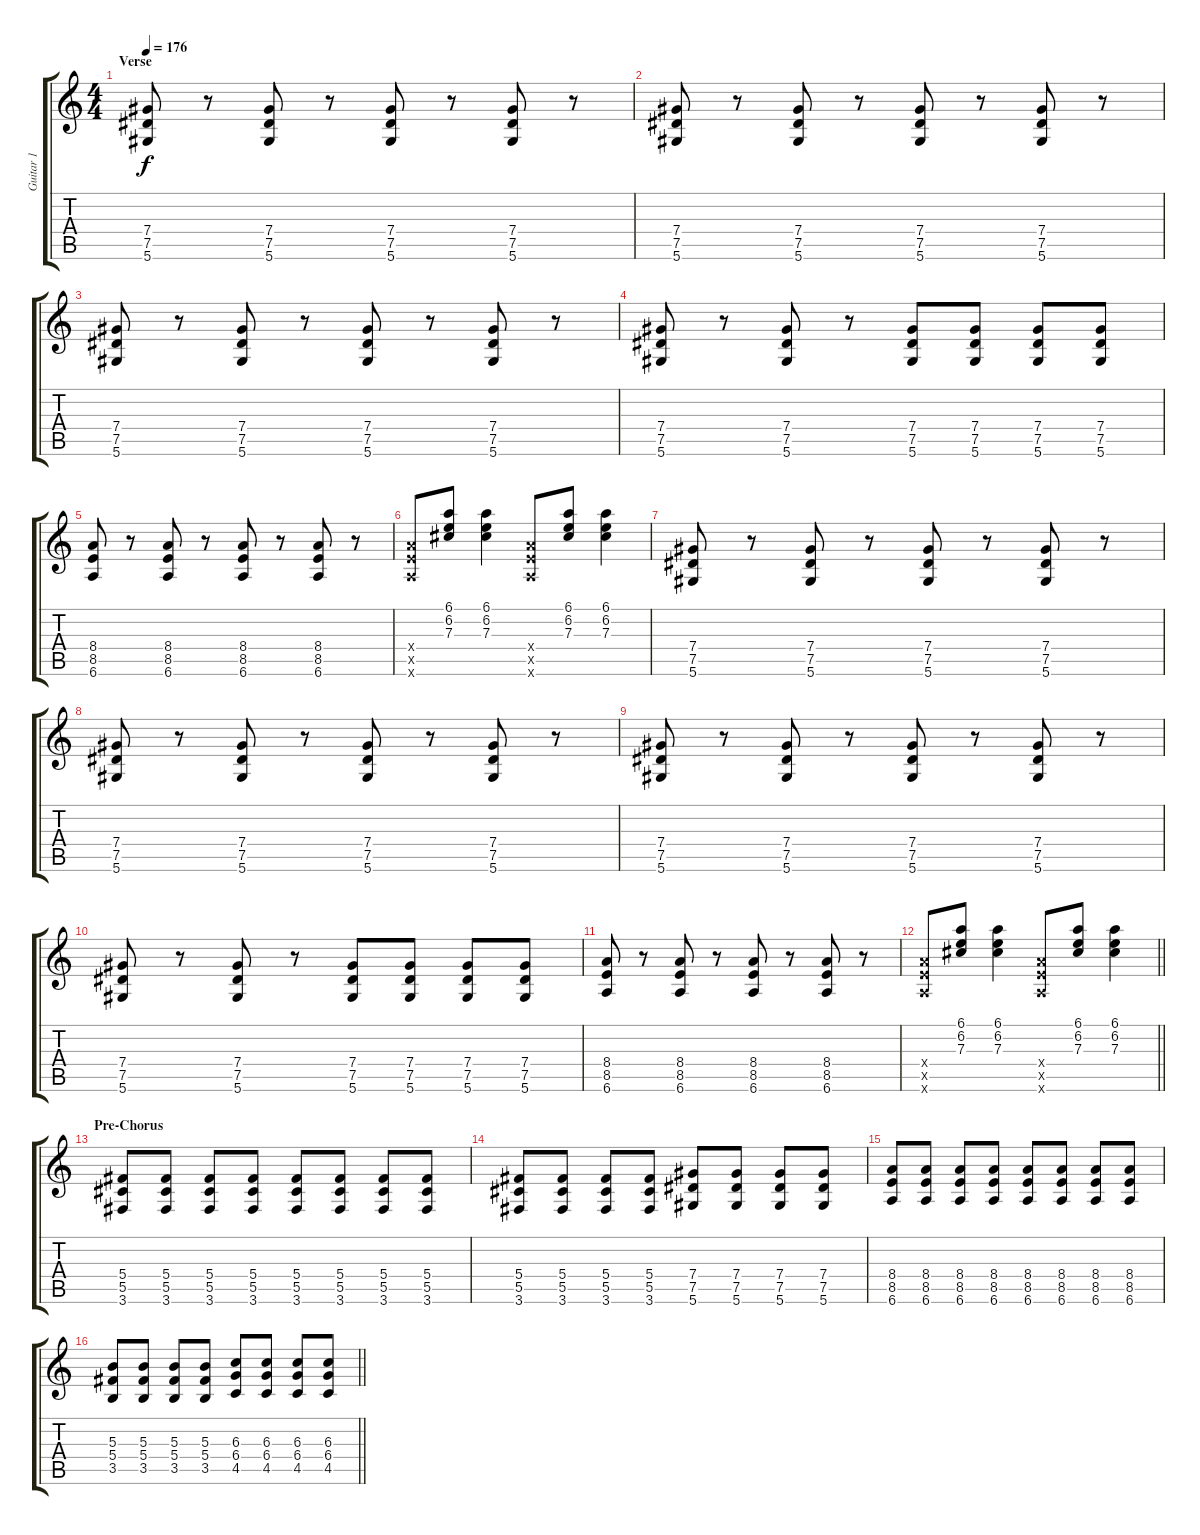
\track ("Guitar 1" "Guitar 1") {instrument distortionguitar}
\staff {score tabs}
\tuning (Eb4 Bb3 Gb3 Db3 Ab2 Eb2) {hide}
\ts (4 4)
\section ("" "Verse")
\tempo 176
\clef g2
\ks c
(7.4 7.5 5.6).8{dy f} r.8 (7.4 7.5 5.6).8 r.8 (7.4 7.5 5.6).8 r.8 (7.4 7.5 5.6).8 r.8 |
(7.4 7.5 5.6).8 r.8 (7.4 7.5 5.6).8 r.8 (7.4 7.5 5.6).8 r.8 (7.4 7.5 5.6).8 r.8 |
(7.4 7.5 5.6).8 r.8 (7.4 7.5 5.6).8 r.8 (7.4 7.5 5.6).8 r.8 (7.4 7.5 5.6).8 r.8 |
(7.4 7.5 5.6).8 r.8 (7.4 7.5 5.6).8 r.8 (7.4 7.5 5.6).8 (7.4 7.5 5.6).8 (7.4 7.5 5.6).8 (7.4 7.5 5.6).8 |
(8.4 8.5 6.6).8 r.8 (8.4 8.5 6.6).8 r.8 (8.4 8.5 6.6).8 r.8 (8.4 8.5 6.6).8 r.8 |
(8.4{x} 8.5{x} 6.6{x}).8 (6.1 6.2 7.3).8 (6.1 6.2 7.3).4 (8.4{x} 8.5{x} 6.6{x}).8 (6.1 6.2 7.3).8 (6.1 6.2 7.3).4 |
(7.4 7.5 5.6).8 r.8 (7.4 7.5 5.6).8 r.8 (7.4 7.5 5.6).8 r.8 (7.4 7.5 5.6).8 r.8 |
(7.4 7.5 5.6).8 r.8 (7.4 7.5 5.6).8 r.8 (7.4 7.5 5.6).8 r.8 (7.4 7.5 5.6).8 r.8 |
(7.4 7.5 5.6).8 r.8 (7.4 7.5 5.6).8 r.8 (7.4 7.5 5.6).8 r.8 (7.4 7.5 5.6).8 r.8 |
(7.4 7.5 5.6).8 r.8 (7.4 7.5 5.6).8 r.8 (7.4 7.5 5.6).8 (7.4 7.5 5.6).8 (7.4 7.5 5.6).8 (7.4 7.5 5.6).8 |
(8.4 8.5 6.6).8 r.8 (8.4 8.5 6.6).8 r.8 (8.4 8.5 6.6).8 r.8 (8.4 8.5 6.6).8 r.8 |
\barLineRight lightlight
(8.4{x} 8.5{x} 6.6{x}).8 (6.1 6.2 7.3).8 (6.1 6.2 7.3).4 (8.4{x} 8.5{x} 6.6{x}).8 (6.1 6.2 7.3).8 (6.1 6.2 7.3).4 |
\section ("" "Pre-Chorus")
(5.4 5.5 3.6).8 (5.4 5.5 3.6).8 (5.4 5.5 3.6).8 (5.4 5.5 3.6).8 (5.4 5.5 3.6).8 (5.4 5.5 3.6).8 (5.4 5.5 3.6).8 (5.4 5.5 3.6).8 |
(5.4 5.5 3.6).8 (5.4 5.5 3.6).8 (5.4 5.5 3.6).8 (5.4 5.5 3.6).8 (7.4 7.5 5.6).8 (7.4 7.5 5.6).8 (7.4 7.5 5.6).8 (7.4 7.5 5.6).8 |
(8.4 8.5 6.6).8 (8.4 8.5 6.6).8 (8.4 8.5 6.6).8 (8.4 8.5 6.6).8 (8.4 8.5 6.6).8 (8.4 8.5 6.6).8 (8.4 8.5 6.6).8 (8.4 8.5 6.6).8 |
\barLineRight lightlight
(5.3 5.4 3.5).8 (5.3 5.4 3.5).8 (5.3 5.4 3.5).8 (5.3 5.4 3.5).8 (6.3 6.4 4.5).8 (6.3 6.4 4.5).8 (6.3 6.4 4.5).8 (6.3 6.4 4.5).8
